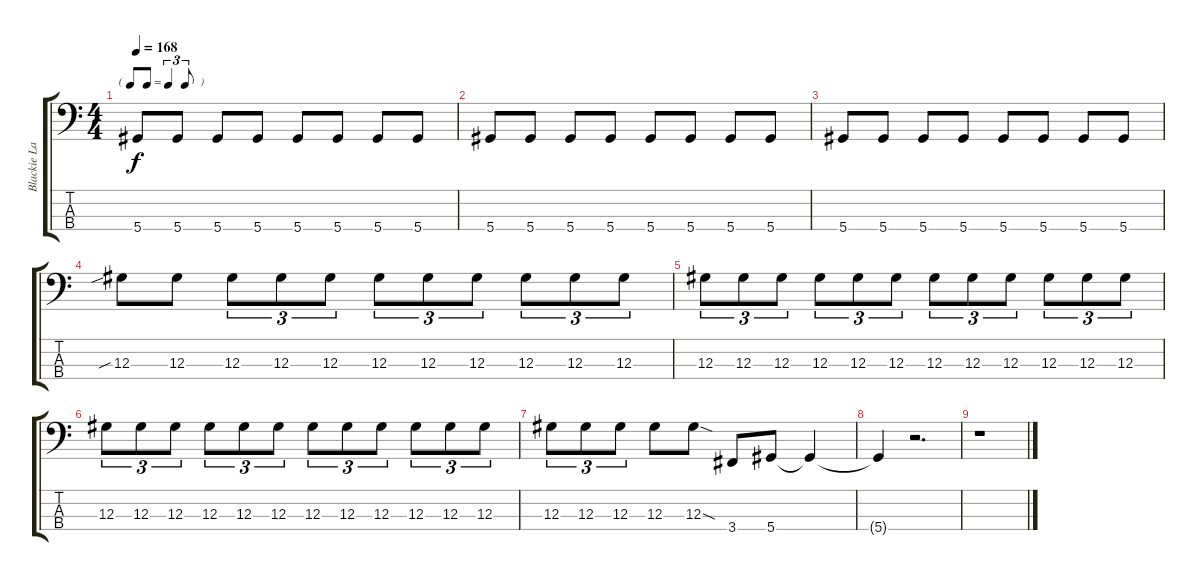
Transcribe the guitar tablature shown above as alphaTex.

\track ("Blackie Lawless (bass)" "Blackie La") {instrument electricbassfinger}
\staff {score tabs}
\tuning (Gb2 Db2 Ab1 Eb1) {hide}
\ts (4 4)
\tf triplet8th
\tempo 168
\clef f4
\ks c
5.4.8{dy f} 5.4.8 5.4.8 5.4.8 5.4.8 5.4.8 5.4.8 5.4.8 |
5.4.8 5.4.8 5.4.8 5.4.8 5.4.8 5.4.8 5.4.8 5.4.8 |
5.4.8 5.4.8 5.4.8 5.4.8 5.4.8 5.4.8 5.4.8 5.4.8 |
12.3{sib}.8 12.3.8 12.3.8{tu (3 2)} 12.3.8{tu (3 2)} 12.3.8{tu (3 2)} 12.3.8{tu (3 2)} 12.3.8{tu (3 2)} 12.3.8{tu (3 2)} 12.3.8{tu (3 2)} 12.3.8{tu (3 2)} 12.3.8{tu (3 2)} |
12.3.8{tu (3 2)} 12.3.8{tu (3 2)} 12.3.8{tu (3 2)} 12.3.8{tu (3 2)} 12.3.8{tu (3 2)} 12.3.8{tu (3 2)} 12.3.8{tu (3 2)} 12.3.8{tu (3 2)} 12.3.8{tu (3 2)} 12.3.8{tu (3 2)} 12.3.8{tu (3 2)} 12.3.8{tu (3 2)} |
12.3.8{tu (3 2)} 12.3.8{tu (3 2)} 12.3.8{tu (3 2)} 12.3.8{tu (3 2)} 12.3.8{tu (3 2)} 12.3.8{tu (3 2)} 12.3.8{tu (3 2)} 12.3.8{tu (3 2)} 12.3.8{tu (3 2)} 12.3.8{tu (3 2)} 12.3.8{tu (3 2)} 12.3.8{tu (3 2)} |
12.3.8{tu (3 2)} 12.3.8{tu (3 2)} 12.3.8{tu (3 2)} 12.3.8 12.3{sod}.8 3.4.8 5.4.8 5.4{t}.4 |
5.4{t}.4 r.2{d} |
r.1
